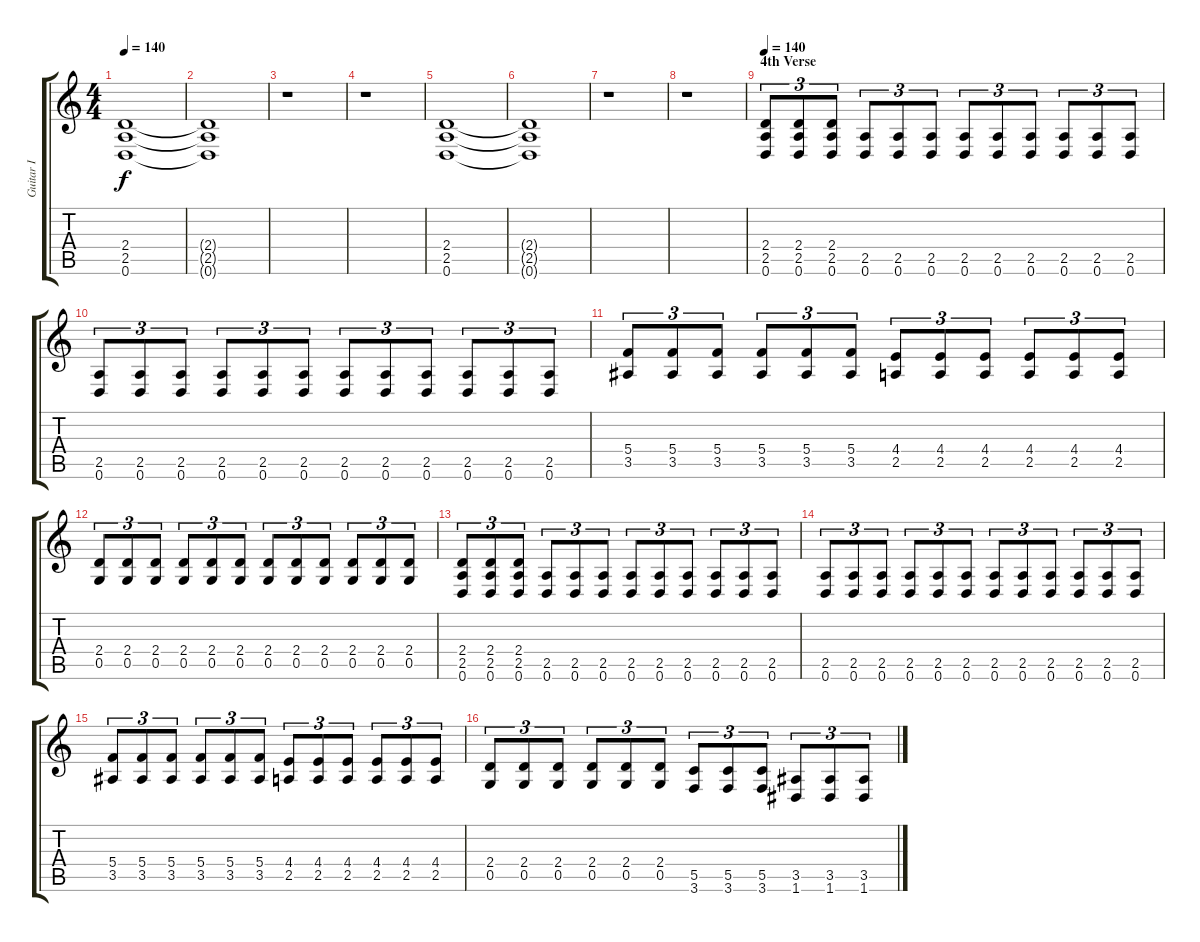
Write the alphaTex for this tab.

\track ("Guitar I" "Guitar I") {instrument distortionguitar}
\staff {score tabs}
\tuning (D4 A3 F3 C3 G2 D2) {hide}
\ts (4 4)
\tempo 140
\clef g2
\ks c
(2.4 2.5 0.6).1{dy f} |
(2.4{t} 2.5{t} 0.6{t}).1 |
r.1 |
r.1 |
(2.4 2.5 0.6).1 |
(2.4{t} 2.5{t} 0.6{t}).1 |
r.1 |
r.1 |
\section ("" "4th Verse")
\tempo 140
(2.4 2.5 0.6).8{tu (3 2) volume 11} (2.4 2.5 0.6).8{tu (3 2)} (2.4 2.5 0.6).8{tu (3 2)} (2.5 0.6).8{tu (3 2)} (2.5 0.6).8{tu (3 2)} (2.5 0.6).8{tu (3 2)} (2.5 0.6).8{tu (3 2)} (2.5 0.6).8{tu (3 2)} (2.5 0.6).8{tu (3 2)} (2.5 0.6).8{tu (3 2)} (2.5 0.6).8{tu (3 2)} (2.5 0.6).8{tu (3 2)} |
(2.5 0.6).8{tu (3 2)} (2.5 0.6).8{tu (3 2)} (2.5 0.6).8{tu (3 2)} (2.5 0.6).8{tu (3 2)} (2.5 0.6).8{tu (3 2)} (2.5 0.6).8{tu (3 2)} (2.5 0.6).8{tu (3 2)} (2.5 0.6).8{tu (3 2)} (2.5 0.6).8{tu (3 2)} (2.5 0.6).8{tu (3 2)} (2.5 0.6).8{tu (3 2)} (2.5 0.6).8{tu (3 2)} |
(5.4 3.5).8{tu (3 2)} (5.4 3.5).8{tu (3 2)} (5.4 3.5).8{tu (3 2)} (5.4 3.5).8{tu (3 2)} (5.4 3.5).8{tu (3 2)} (5.4 3.5).8{tu (3 2)} (4.4 2.5).8{tu (3 2)} (4.4 2.5).8{tu (3 2)} (4.4 2.5).8{tu (3 2)} (4.4 2.5).8{tu (3 2)} (4.4 2.5).8{tu (3 2)} (4.4 2.5).8{tu (3 2)} |
(2.4 0.5).8{tu (3 2)} (2.4 0.5).8{tu (3 2)} (2.4 0.5).8{tu (3 2)} (2.4 0.5).8{tu (3 2)} (2.4 0.5).8{tu (3 2)} (2.4 0.5).8{tu (3 2)} (2.4 0.5).8{tu (3 2)} (2.4 0.5).8{tu (3 2)} (2.4 0.5).8{tu (3 2)} (2.4 0.5).8{tu (3 2)} (2.4 0.5).8{tu (3 2)} (2.4 0.5).8{tu (3 2)} |
(2.4 2.5 0.6).8{tu (3 2)} (2.4 2.5 0.6).8{tu (3 2)} (2.4 2.5 0.6).8{tu (3 2)} (2.5 0.6).8{tu (3 2)} (2.5 0.6).8{tu (3 2)} (2.5 0.6).8{tu (3 2)} (2.5 0.6).8{tu (3 2)} (2.5 0.6).8{tu (3 2)} (2.5 0.6).8{tu (3 2)} (2.5 0.6).8{tu (3 2)} (2.5 0.6).8{tu (3 2)} (2.5 0.6).8{tu (3 2)} |
(2.5 0.6).8{tu (3 2)} (2.5 0.6).8{tu (3 2)} (2.5 0.6).8{tu (3 2)} (2.5 0.6).8{tu (3 2)} (2.5 0.6).8{tu (3 2)} (2.5 0.6).8{tu (3 2)} (2.5 0.6).8{tu (3 2)} (2.5 0.6).8{tu (3 2)} (2.5 0.6).8{tu (3 2)} (2.5 0.6).8{tu (3 2)} (2.5 0.6).8{tu (3 2)} (2.5 0.6).8{tu (3 2)} |
(5.4 3.5).8{tu (3 2)} (5.4 3.5).8{tu (3 2)} (5.4 3.5).8{tu (3 2)} (5.4 3.5).8{tu (3 2)} (5.4 3.5).8{tu (3 2)} (5.4 3.5).8{tu (3 2)} (4.4 2.5).8{tu (3 2)} (4.4 2.5).8{tu (3 2)} (4.4 2.5).8{tu (3 2)} (4.4 2.5).8{tu (3 2)} (4.4 2.5).8{tu (3 2)} (4.4 2.5).8{tu (3 2)} |
(2.4 0.5).8{tu (3 2)} (2.4 0.5).8{tu (3 2)} (2.4 0.5).8{tu (3 2)} (2.4 0.5).8{tu (3 2)} (2.4 0.5).8{tu (3 2)} (2.4 0.5).8{tu (3 2)} (5.5 3.6).8{tu (3 2)} (5.5 3.6).8{tu (3 2)} (5.5 3.6).8{tu (3 2)} (3.5 1.6).8{tu (3 2)} (3.5 1.6).8{tu (3 2)} (3.5 1.6).8{tu (3 2)}
